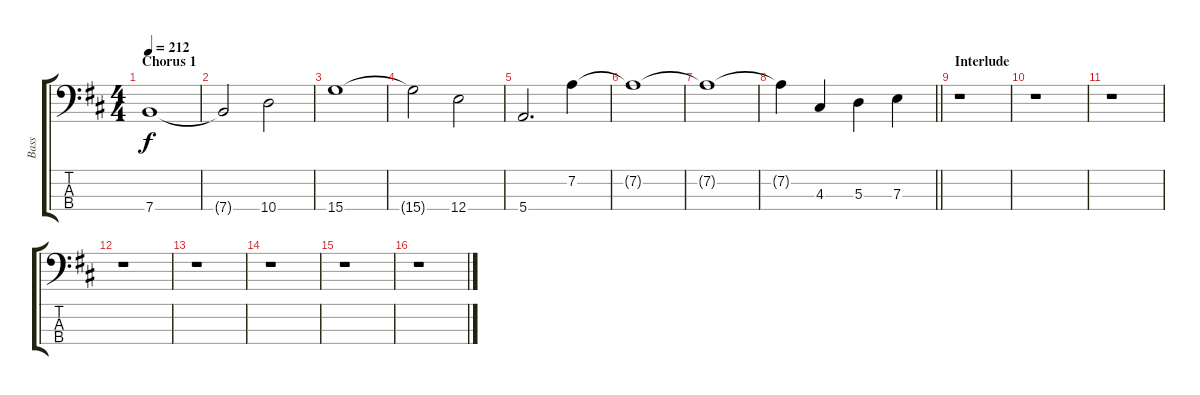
\track ("Bass" "Bass") {instrument electricbassfinger}
\staff {score tabs}
\tuning (G2 D2 A1 E1) {hide}
\ts (4 4)
\section ("" "Chorus 1")
\tempo 212
\clef f4
\ks d
7.4.1{dy f} |
7.4{t}.2 10.4.2 |
15.4.1 |
15.4{t}.2 12.4.2 |
5.4.2{d} 7.2.4 |
7.2{t}.1 |
7.2{t}.1 |
\barLineRight lightlight
7.2{t}.4 4.3.4 5.3.4 7.3.4 |
\section ("" "Interlude")
r.1 |
r.1 |
r.1 |
r.1 |
r.1 |
r.1 |
r.1 |
r.1
